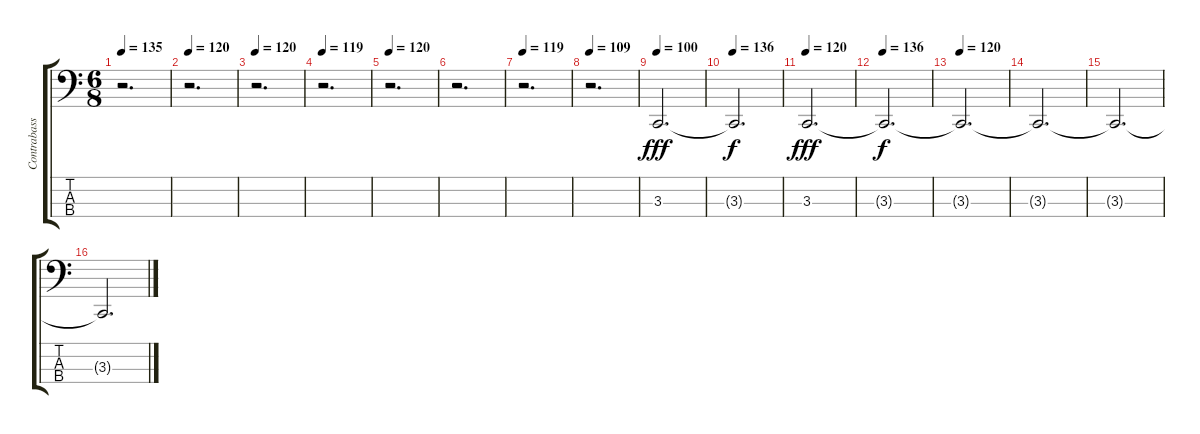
\track ("Contrabasses" "Contrabass") {instrument pizzicatostrings}
\staff {score tabs}
\tuning (G2 D2 A1 E1) {hide}
\ts (6 8)
\tempo 135
\clef f4
\ks c
r.2{d dy f} |
\tempo 120
r.2{d} |
\tempo 120
r.2{d} |
\tempo 119
r.2{d} |
\tempo 120
r.2{d} |
r.2{d} |
\tempo 119
r.2{d} |
\tempo 109
r.2{d} |
\tempo 100
3.3.2{d dy fff} |
\tempo 136
3.3{t}.2{d dy f} |
\tempo 120
3.3.2{d dy fff} |
\tempo 136
3.3{t}.2{d dy f} |
\tempo 120
3.3{t}.2{d} |
3.3{t}.2{d} |
3.3{t}.2{d} |
3.3{t}.2{d}
